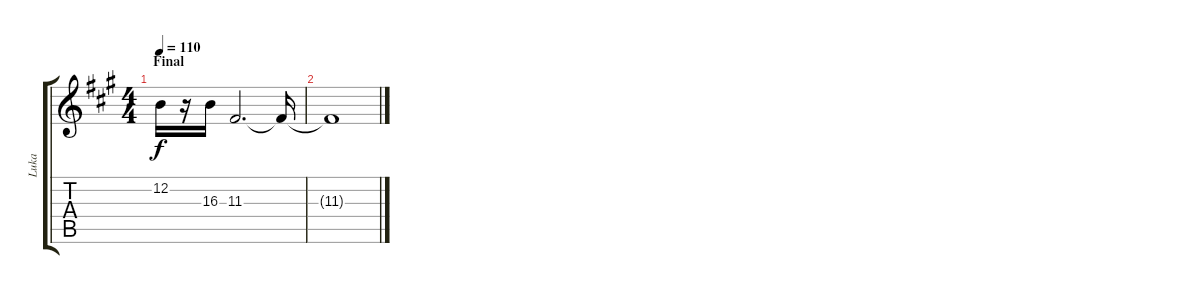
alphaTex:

\track ("Luka" "Luka") {instrument flute}
\staff {score tabs}
\tuning (E4 B3 G3 D3 A2 E2) {hide}
\ts (4 4)
\section ("" "Final")
\tempo 110
\clef g2
\ks a
12.2.16{dy f} r.16 16.3.16 11.3.2{d} 11.3{t}.16 |
11.3{t}.1
